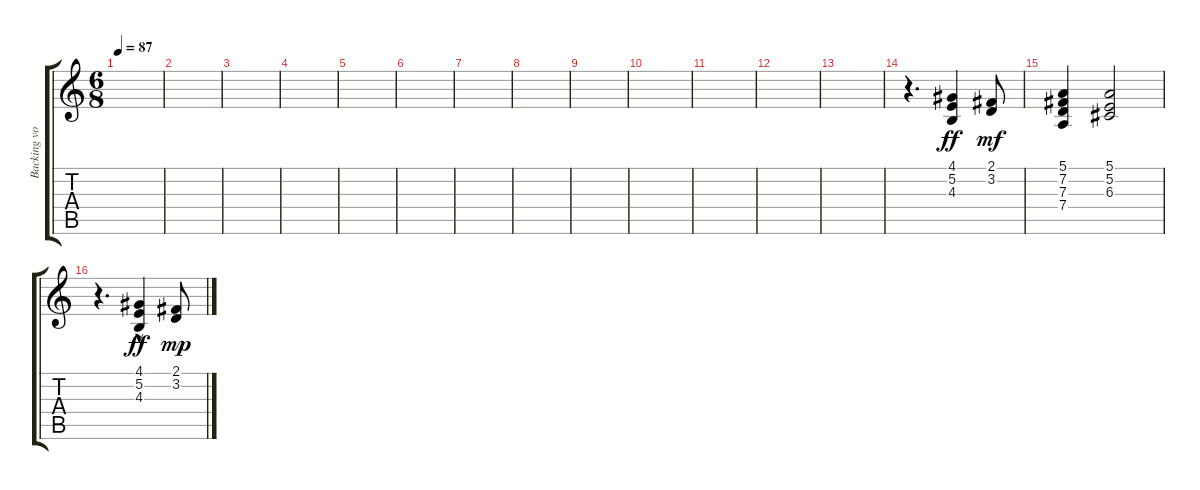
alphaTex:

\track ("Backing vocal" "Backing vo") {instrument synthvoice}
\staff {score tabs}
\tuning (E4 B3 G3 D3 A2 E2) {hide}
\ts (6 8)
\tempo 87
\clef g2
\ks c
|
|
|
|
|
|
|
|
|
|
|
|
|
r.4{d} (4.1 5.2 4.3).4{dy ff} (2.1 3.2).8{dy mf} |
(5.1 7.2 7.3 7.4).4 (5.1 5.2 6.3).2 |
r.4{d} (4.1{hac} 5.2 4.3{hac}).4{dy ff} (2.1 3.2).8{dy mp}
